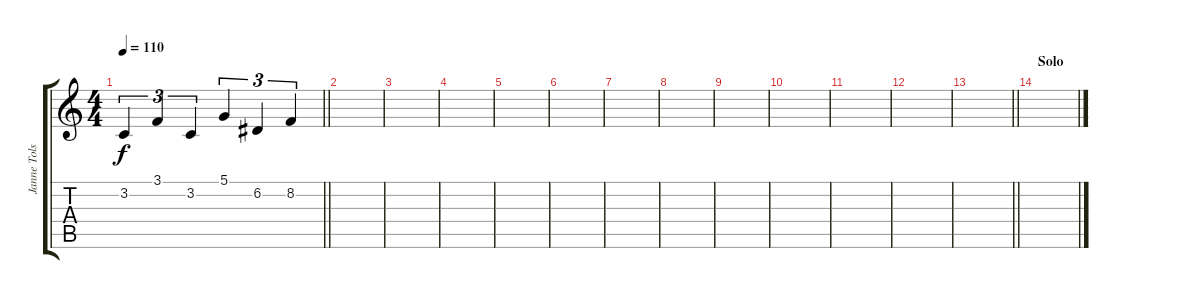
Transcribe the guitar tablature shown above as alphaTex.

\track ("Janne Tolsa" "Janne Tols") {instrument synthvoice}
\staff {score tabs}
\tuning (D4 A3 F3 C3 G2 C2) {hide}
\ts (4 4)
\tempo 110
\clef g2
\barLineRight lightlight
\ks c
3.2.4{tu (3 2) dy f} 3.1.4{tu (3 2)} 3.2.4{tu (3 2)} 5.1.4{tu (3 2)} 6.2.4{tu (3 2)} 8.2.4{tu (3 2)} |
\section ("" "")
|
|
|
|
|
|
|
|
|
|
|
\barLineRight lightlight
|
\section ("" "Solo")
